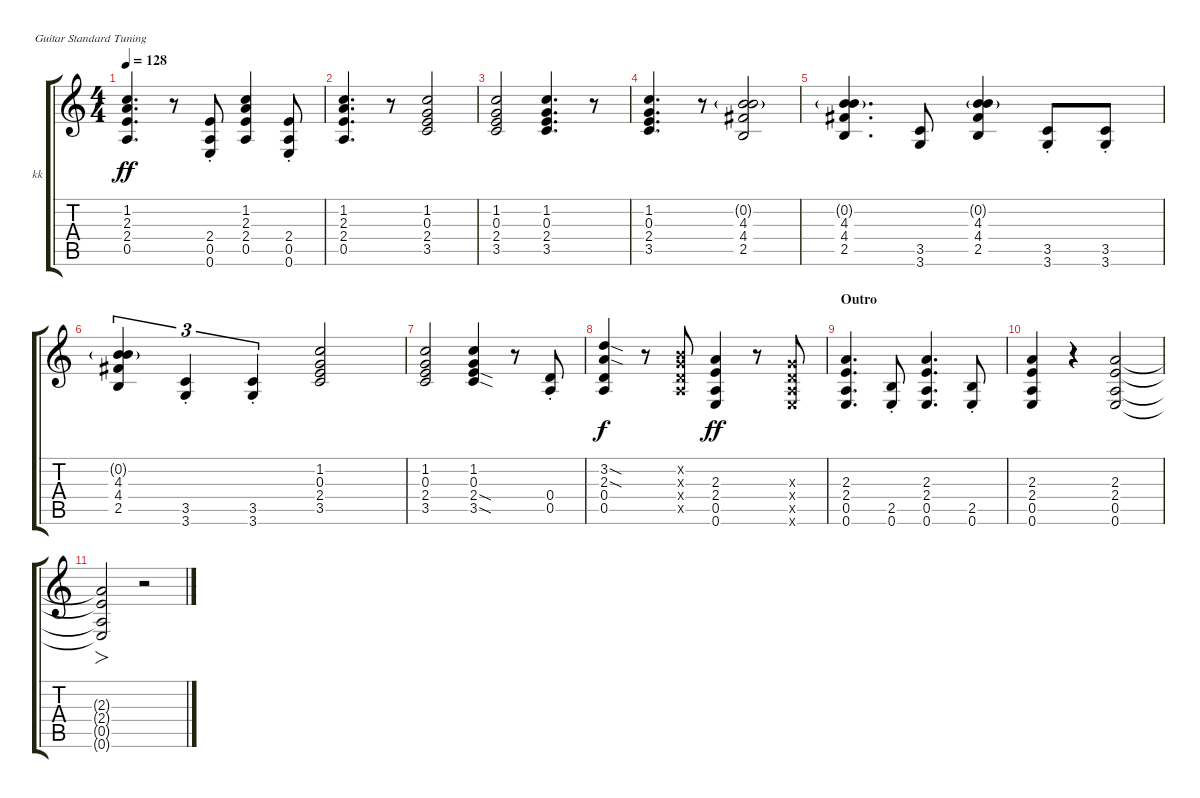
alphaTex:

\bracketExtendMode groupsimilarinstruments
\firstSystemTrackNameOrientation horizontal
\otherSystemsTrackNameOrientation horizontal
\track ("intro / rythm / solo - kk" "kk") {instrument electricguitarclean}
\staff {score tabs}
\tuning (E4 B3 G3 D3 A2 E2)
\ts (4 4)
\tempo 128
\clef g2
\ks c
(0.5 2.4 2.3 1.2).4{d dy ff} r.8 (0.5{st} 2.4{st} 0.6{st}).8 (0.5 2.4 2.3 1.2).4 (0.5{st} 2.4{st} 0.6{st}).8 |
(0.5 2.4 2.3 1.2).4{d} r.8 (1.2 0.3 2.4 3.5).2 |
(1.2 0.3 2.4 3.5).2 (1.2 0.3 2.4 3.5).4{d} r.8 |
(1.2 0.3 2.4 3.5).4{d} r.8 (4.3 4.4 2.5 0.2{g}).2 |
(4.3 4.4 2.5 0.2{g}).4{d} (3.5 3.6).8 (4.3 4.4 2.5 0.2{g}).4 (3.5{st} 3.6).8 (3.5{st} 3.6).8 |
(4.3 4.4 2.5 0.2{g}).4{tu (3 2)} (3.5{st} 3.6{st}).4{tu (3 2)} (3.6{st} 3.5{st}).4{tu (3 2)} (1.2 0.3 2.4 3.5).2 |
(1.2 0.3 2.4 3.5).2 (1.2 0.3 2.4{sod} 3.5{sod}).4 r.8 (0.4{st} 0.5).8 |
(3.2{sod} 2.3{sod} 0.4 0.5).4{dy f} r.8 (0.5{x} 0.4{x} 0.3{x} 0.2{x}).8 (0.6 0.5 2.4 2.3).4{dy ff} r.8 (0.3{x} 0.4{x} 0.5{x} 0.6{x}).8 |
\section ("" "Outro")
(0.6 0.5 2.4 2.3).4{d} (0.6{st} 2.5{st}).8 (0.6 0.5 2.4 2.3).4{d} (0.6{st} 2.5{st}).8 |
(0.6 0.5 2.4 2.3).4 r.4 (0.5 2.4 2.3 0.6).2 |
(2.3{t} 0.5{t} 2.4{t} 0.6{t}).2{fo} r.2
